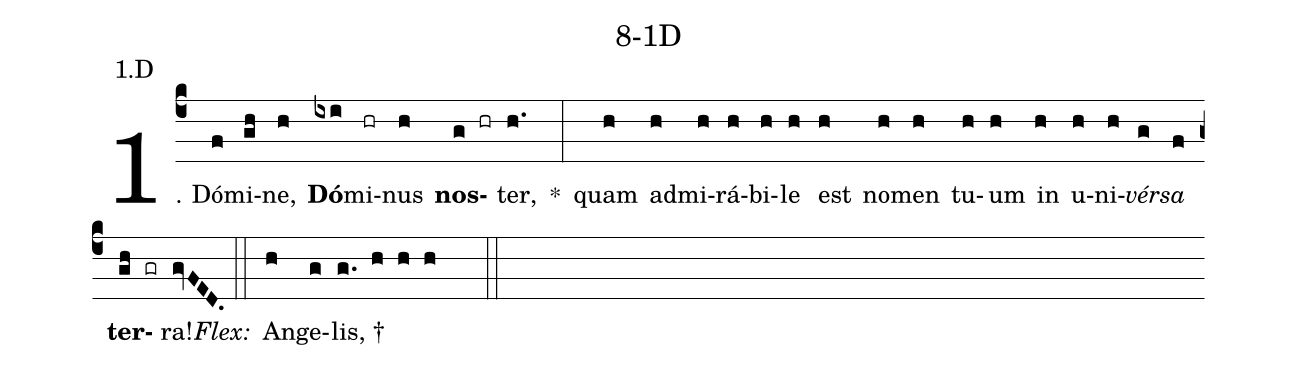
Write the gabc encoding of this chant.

name: 8-1D;
annotation: 1.D;
%%
(c4)1. Dó(f)mi(gh)ne,(h) <b>Dó</b>(ixi)mi(hr)nus(h) <b>nos</b>(g hr)ter,(h.) *(:) quam(h) ad(h)mi(h)rá(h)bi(h)le(h) est(h) no(h)men(h) tu(h)um(h) in(h) u(h)ni(h)<i>vér</i>(g)<i>sa</i>(f) <b>ter</b>(gh gr)ra!(gvFED.) (::)
<i>Flex:</i>()  An(h)ge(g)lis, †(g. h h h  ::)
